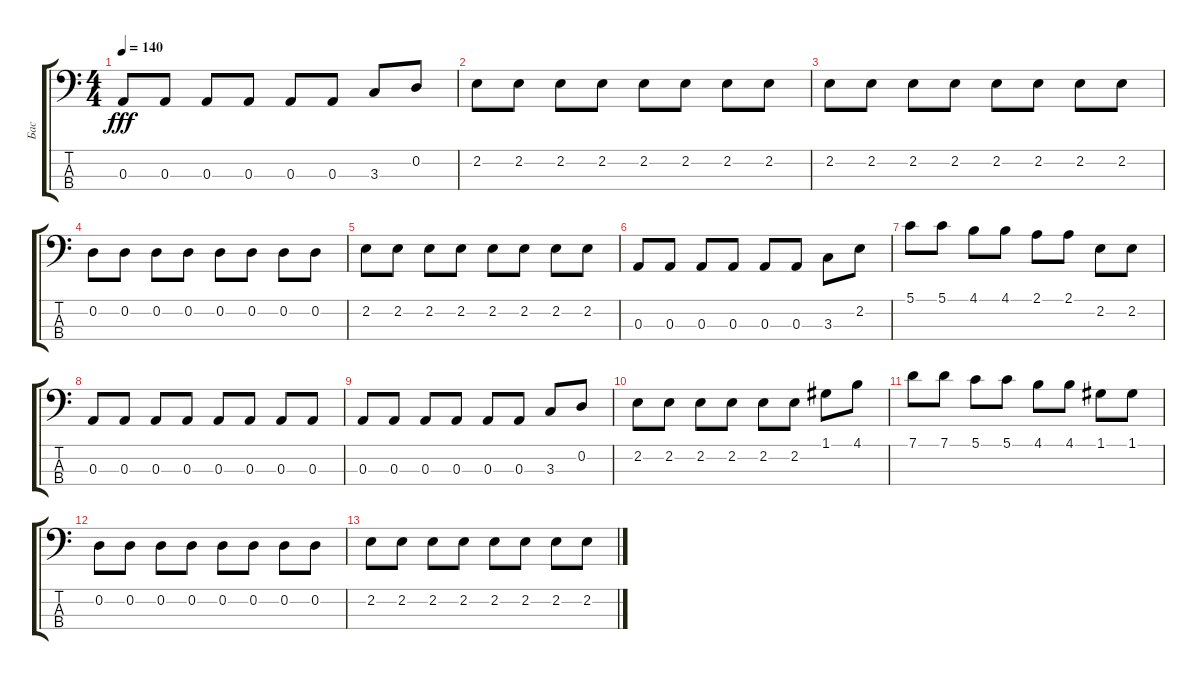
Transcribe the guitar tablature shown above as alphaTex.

\track ("Бас" "Бас") {instrument electricbassfinger}
\staff {score tabs}
\tuning (G2 D2 A1 E1) {hide}
\ts (4 4)
\tempo 140
\clef f4
\ks c
0.3.8{dy fff} 0.3.8 0.3.8 0.3.8 0.3.8 0.3.8 3.3.8 0.2.8 |
2.2.8 2.2.8 2.2.8 2.2.8 2.2.8 2.2.8 2.2.8 2.2.8 |
2.2.8 2.2.8 2.2.8 2.2.8 2.2.8 2.2.8 2.2.8 2.2.8 |
0.2.8 0.2.8 0.2.8 0.2.8 0.2.8 0.2.8 0.2.8 0.2.8 |
2.2.8 2.2.8 2.2.8 2.2.8 2.2.8 2.2.8 2.2.8 2.2.8 |
0.3.8 0.3.8 0.3.8 0.3.8 0.3.8 0.3.8 3.3.8 2.2.8 |
5.1.8 5.1.8 4.1.8 4.1.8 2.1.8 2.1.8 2.2.8 2.2.8 |
0.3.8 0.3.8 0.3.8 0.3.8 0.3.8 0.3.8 0.3.8 0.3.8 |
0.3.8 0.3.8 0.3.8 0.3.8 0.3.8 0.3.8 3.3.8 0.2.8 |
2.2.8 2.2.8 2.2.8 2.2.8 2.2.8 2.2.8 1.1.8 4.1.8 |
7.1.8 7.1.8 5.1.8 5.1.8 4.1.8 4.1.8 1.1.8 1.1.8 |
0.2.8 0.2.8 0.2.8 0.2.8 0.2.8 0.2.8 0.2.8 0.2.8 |
2.2.8 2.2.8 2.2.8 2.2.8 2.2.8 2.2.8 2.2.8 2.2.8
